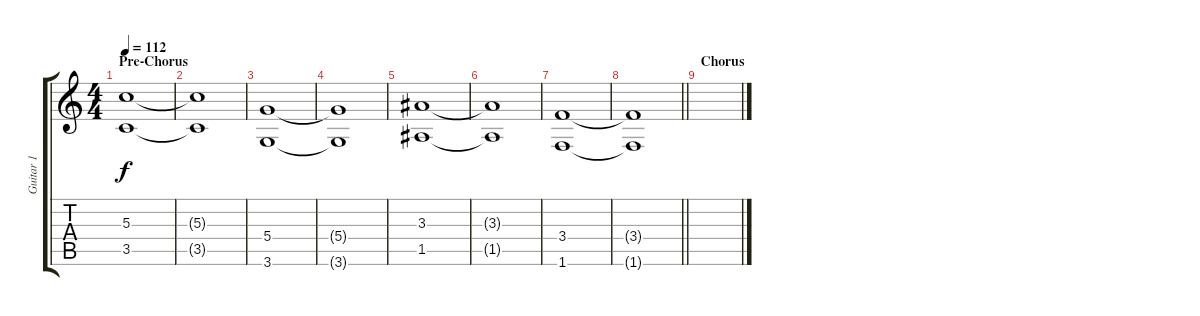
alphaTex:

\track ("Guitar 1" "Guitar 1") {instrument overdrivenguitar}
\staff {score tabs}
\tuning (E4 B3 G3 D3 A2 E2) {hide}
\ts (4 4)
\section ("" "Pre-Chorus")
\tempo 112
\clef g2
\ks c
(5.3 3.5).1{dy f volume 10 balance 8} |
(5.3{t} 3.5{t}).1 |
(5.4 3.6).1 |
(5.4{t} 3.6{t}).1 |
(3.3 1.5).1 |
(3.3{t} 1.5{t}).1 |
(3.4 1.6).1 |
\barLineRight lightlight
(3.4{t} 1.6{t}).1 |
\section ("" "Chorus")
